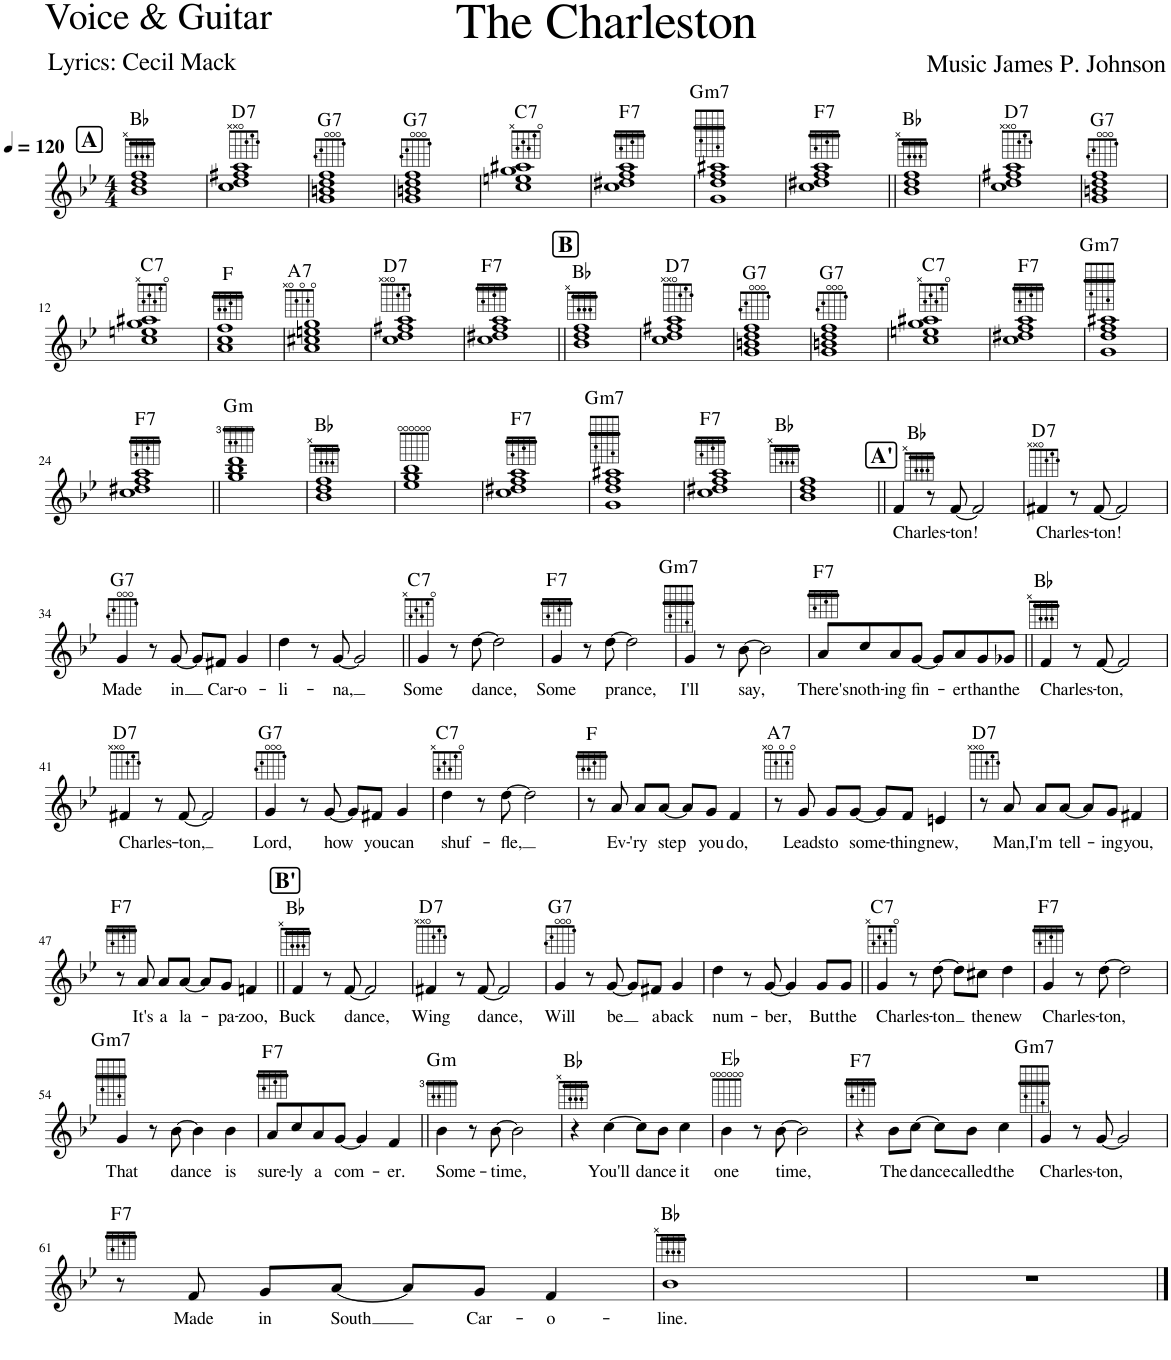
**kern	**text	**harte
*part1	*part1	*part1
*staff1	*staff1	*
*I"Voz	*	*
*I'V.	*	*
*clefG2	*	*
*k[b-e-]	*	*
*M4/4	*	*
*MM120	*	*
!!LO:REH:place=s1:a:B:cj:fs=14:t=A
=1	=1	=1
1b- 1dd 1ff	.	Bb:maj
=2	=2	=2
!	!	!LO:H:kt=7
1cc 1dd 1ff#X 1aa	.	D:7
=3	=3	=3
!	!	!LO:H:kt=7
1g 1bn 1dd 1ff	.	G:7
=4	=4	=4
!	!	!LO:H:kt=7
1g 1bn 1dd 1ff	.	G:7
=5	=5	=5
!	!	!LO:H:kt=7
1cc 1een 1gg 1aa#X	.	C:7
=6	=6	=6
!	!	!LO:H:kt=7
1cc 1dd#X 1ff 1aa	.	F:7
=7	=7	=7
!	!	!LO:H:kt=m7
1g 1dd 1ff 1aa#X	.	G:min7
=8	=8	=8
!	!	!LO:H:kt=7
1cc 1dd#X 1ff 1aa	.	F:7
=9||	=9||	=9||
1b- 1dd 1ff	.	Bb:maj
=10	=10	=10
!	!	!LO:H:kt=7
1cc 1dd 1ff#X 1aa	.	D:7
=11	=11	=11
!	!	!LO:H:kt=7
1g 1bn 1dd 1ff	.	G:7
!!LO:LB:g=z
=12	=12	=12
!	!	!LO:H:kt=7
1cc 1een 1gg 1aa#X	.	C:7
=13	=13	=13
1a 1cc 1ff	.	F:maj
=14	=14	=14
!	!	!LO:H:kt=7
1a 1cc#X 1een 1gg	.	A:7
=15	=15	=15
!	!	!LO:H:kt=7
1cc 1dd 1ff#X 1aa	.	D:7
=16	=16	=16
!	!	!LO:H:kt=7
1cc 1dd#X 1ff 1aa	.	F:7
!!LO:REH:place=s1:a:B:cj:fs=14:t=B
=17||	=17||	=17||
1b- 1dd 1ff	.	Bb:maj
=18	=18	=18
!	!	!LO:H:kt=7
1cc 1dd 1ff#X 1aa	.	D:7
=19	=19	=19
!	!	!LO:H:kt=7
1g 1bn 1dd 1ff	.	G:7
=20	=20	=20
!	!	!LO:H:kt=7
1g 1bn 1dd 1ff	.	G:7
=21	=21	=21
!	!	!LO:H:kt=7
1cc 1een 1gg 1aa#X	.	C:7
=22	=22	=22
!	!	!LO:H:kt=7
1cc 1dd#X 1ff 1aa	.	F:7
=23	=23	=23
!	!	!LO:H:kt=m7
1g 1dd 1ff 1aa#X	.	G:min7
!!LO:LB:g=z
=24	=24	=24
!	!	!LO:H:kt=7
1cc 1dd#X 1ff 1aa	.	F:7
=25||	=25||	=25||
!	!	!LO:H:kt=m
1gg 1bb- 1ddd	.	G:min
=26	=26	=26
1b- 1dd 1ff	.	Bb:maj
=27	=27	=27
1ee- 1gg 1bb-	.	.
=28	=28	=28
!	!	!LO:H:kt=7
1cc 1dd#X 1ff 1aa	.	F:7
=29	=29	=29
!	!	!LO:H:kt=m7
1g 1dd 1ff 1aa#X	.	G:min7
=30	=30	=30
!	!	!LO:H:kt=7
1cc 1dd#X 1ff 1aa	.	F:7
=31	=31	=31
1b- 1dd 1ff	.	Bb:maj
!!LO:REH:place=s1:a:B:cj:fs=14:t=A'
=32||	=32||	=32||
!	!LO:LY:b	!
4f/	Charles-	Bb:maj
8r	.	.
!	!LO:LY:b	!
[<8f/	-ton!	.
2f/]	.	.
=33	=33	=33
!	!LO:LY:b	!LO:H:kt=7
4f#X/	Charles-	D:7
8r	.	.
!	!LO:LY:b	!
[<8f#/	-ton!	.
2f#/]	.	.
!!LO:LB:g=z
=34	=34	=34
!	!LO:LY:b	!LO:H:kt=7
4g/	Made	G:7
8r	.	.
!	!LO:LY:b	!
[<8g/	in	.
8g/L]	.	.
!	!LO:LY:b	!
8f#X/J	Car-	.
!	!LO:LY:b	!
4g/	-o-	.
=35	=35	=35
!	!LO:LY:b	!
4dd\	-li-	.
8r	.	.
!	!LO:LY:b	!
[<8g/	-na,	.
2g/]	.	.
=36||	=36||	=36||
!	!LO:LY:b	!LO:H:kt=7
4g/	Some	C:7
8r	.	.
!	!LO:LY:b	!
[>8dd\	dance,	.
2dd\]	.	.
=37	=37	=37
!	!LO:LY:b	!LO:H:kt=7
4g/	Some	F:7
8r	.	.
!	!LO:LY:b	!
[>8dd\	prance,	.
2dd\]	.	.
=38	=38	=38
!	!LO:LY:b	!LO:H:kt=m7
4g/	I'll	G:min7
8r	.	.
!	!LO:LY:b	!
[>8b-\	say,	.
2b-\]	.	.
=39	=39	=39
!	!LO:LY:b	!LO:H:kt=7
8a/L	There's	F:7
!	!LO:LY:b	!
8cc/	noth-	.
!	!LO:LY:b	!
8a/	-ing	.
!	!LO:LY:b	!
[<8g/J	fin-	.
8g/L]	.	.
!	!LO:LY:b	!
8a/	-er	.
!	!LO:LY:b	!
8g/	than	.
!	!LO:LY:b	!
8g-X/J	the	.
=40||	=40||	=40||
!	!LO:LY:b	!
4f/	Charles-	Bb:maj
8r	.	.
!	!LO:LY:b	!
[<8f/	-ton,	.
2f/]	.	.
!!LO:LB:g=z
=41	=41	=41
!	!LO:LY:b	!LO:H:kt=7
4f#X/	Charles-	D:7
8r	.	.
!	!LO:LY:b	!
[<8f#/	-ton,	.
2f#/]	.	.
=42	=42	=42
!	!LO:LY:b	!LO:H:kt=7
4g/	Lord,	G:7
8r	.	.
!	!LO:LY:b	!
[<8g/	how	.
8g/L]	.	.
!	!LO:LY:b	!
8f#X/J	you	.
!	!LO:LY:b	!
4g/	can	.
=43	=43	=43
!	!LO:LY:b	!LO:H:kt=7
4dd\	shuf-	C:7
8r	.	.
!	!LO:LY:b	!
[>8dd\	-fle,	.
2dd\]	.	.
=44	=44	=44
8r	.	F:maj
!	!LO:LY:b	!
8a/	Ev-	.
!	!LO:LY:b	!
8a/L	-'ry	.
!	!LO:LY:b	!
[<8a/J	step	.
8a/L]	.	.
!	!LO:LY:b	!
8g/J	you	.
!	!LO:LY:b	!
4f/	do,	.
=45	=45	=45
!	!	!LO:H:kt=7
8r	.	A:7
!	!LO:LY:b	!
8g/	Leads	.
!	!LO:LY:b	!
8g/L	to	.
!	!LO:LY:b	!
[<8g/J	some-	.
8g/L]	.	.
!	!LO:LY:b	!
8f/J	-thing	.
!	!LO:LY:b	!
4en/	new,	.
=46	=46	=46
!	!	!LO:H:kt=7
8r	.	D:7
!	!LO:LY:b	!
8a/	Man,	.
!	!LO:LY:b	!
8a/L	I'm	.
!	!LO:LY:b	!
[<8a/J	tell-	.
8a/L]	.	.
!	!LO:LY:b	!
8g/J	-ing	.
!	!LO:LY:b	!
4f#X/	you,	.
!!LO:LB:g=z
=47	=47	=47
!	!	!LO:H:kt=7
8r	.	F:7
!	!LO:LY:b	!
8a/	It's	.
!	!LO:LY:b	!
8a/L	a	.
!	!LO:LY:b	!
[<8a/J	la-	.
8a/L]	.	.
!	!LO:LY:b	!
8g/J	-pa-	.
!	!LO:LY:b	!
4fn/	-zoo,	.
!!LO:REH:place=s1:a:B:cj:fs=14:t=B'
=48||	=48||	=48||
!	!LO:LY:b	!
4f/	Buck	Bb:maj
8r	.	.
!	!LO:LY:b	!
[<8f/	dance,	.
2f/]	.	.
=49	=49	=49
!	!LO:LY:b	!LO:H:kt=7
4f#X/	Wing	D:7
8r	.	.
!	!LO:LY:b	!
[<8f#/	dance,	.
2f#/]	.	.
=50	=50	=50
!	!LO:LY:b	!LO:H:kt=7
4g/	Will	G:7
8r	.	.
!	!LO:LY:b	!
[<8g/	be	.
8g/L]	.	.
!	!LO:LY:b	!
8f#X/J	a	.
!	!LO:LY:b	!
4g/	back	.
=51	=51	=51
!	!LO:LY:b	!
4dd\	num-	.
8r	.	.
!	!LO:LY:b	!
[<8g/	-ber,	.
4g/]	.	.
!	!LO:LY:b	!
8g/L	But	.
!	!LO:LY:b	!
8g/J	the	.
=52||	=52||	=52||
!	!LO:LY:b	!LO:H:kt=7
4g/	Charles-	C:7
8r	.	.
!	!LO:LY:b	!
[>8dd\	-ton	.
8dd\L]	.	.
!	!LO:LY:b	!
8cc#X\J	the	.
!	!LO:LY:b	!
4dd\	new	.
=53	=53	=53
!	!LO:LY:b	!LO:H:kt=7
4g/	Charles-	F:7
8r	.	.
!	!LO:LY:b	!
[>8dd\	-ton,	.
2dd\]	.	.
!!LO:LB:g=z
=54	=54	=54
!	!LO:LY:b	!LO:H:kt=m7
4g/	That	G:min7
8r	.	.
!	!LO:LY:b	!
[>8b-\	dance	.
4b-\]	.	.
!	!LO:LY:b	!
4b-\	is	.
=55	=55	=55
!	!LO:LY:b	!LO:H:kt=7
8a/L	sure-	F:7
!	!LO:LY:b	!
8cc/	-ly	.
!	!LO:LY:b	!
8a/	a	.
!	!LO:LY:b	!
[<8g/J	com-	.
4g/]	.	.
!	!LO:LY:b	!
4f/	-er.	.
=56||	=56||	=56||
!	!LO:LY:b	!LO:H:kt=m
4b-\	Some-	G:min
8r	.	.
!	!LO:LY:b	!
[>8b-\	-time,	.
2b-\]	.	.
=57	=57	=57
4r	.	Bb:maj
!	!LO:LY:b	!
[>4cc\	You'll	.
!	!LO:LY:b	!
8cc\L]	dance	.
8b-\J	.	.
!	!LO:LY:b	!
4cc\	it	.
=58	=58	=58
!	!LO:LY:b	!
4b-\	one	Eb:maj
8r	.	.
!	!LO:LY:b	!
[>8b-\	time,	.
2b-\]	.	.
=59	=59	=59
!	!	!LO:H:kt=7
4r	.	F:7
!	!LO:LY:b	!
8b-\L	The	.
!	!LO:LY:b	!
[>8cc\J	dance	.
8cc\L]	.	.
!	!LO:LY:b	!
8b-\J	called	.
!	!LO:LY:b	!
4cc\	the	.
=60	=60	=60
!	!LO:LY:b	!LO:H:kt=m7
4g/	Charles-	G:min7
8r	.	.
!	!LO:LY:b	!
[<8g/	-ton,	.
2g/]	.	.
!!LO:LB:g=z
=61	=61	=61
!	!	!LO:H:kt=7
8r	.	F:7
!	!LO:LY:b	!
8f/	Made	.
!	!LO:LY:b	!
8g/L	in	.
!	!LO:LY:b	!
[<8a/J	South	.
8a/L]	.	.
!	!LO:LY:b	!
8g/J	Car-	.
!	!LO:LY:b	!
4f/	-o-	.
=62	=62	=62
!	!LO:LY:b	!
1b-	-line.	Bb:maj
=63	=63	=63
1r	.	.
==	==	==
*-	*-	*-
